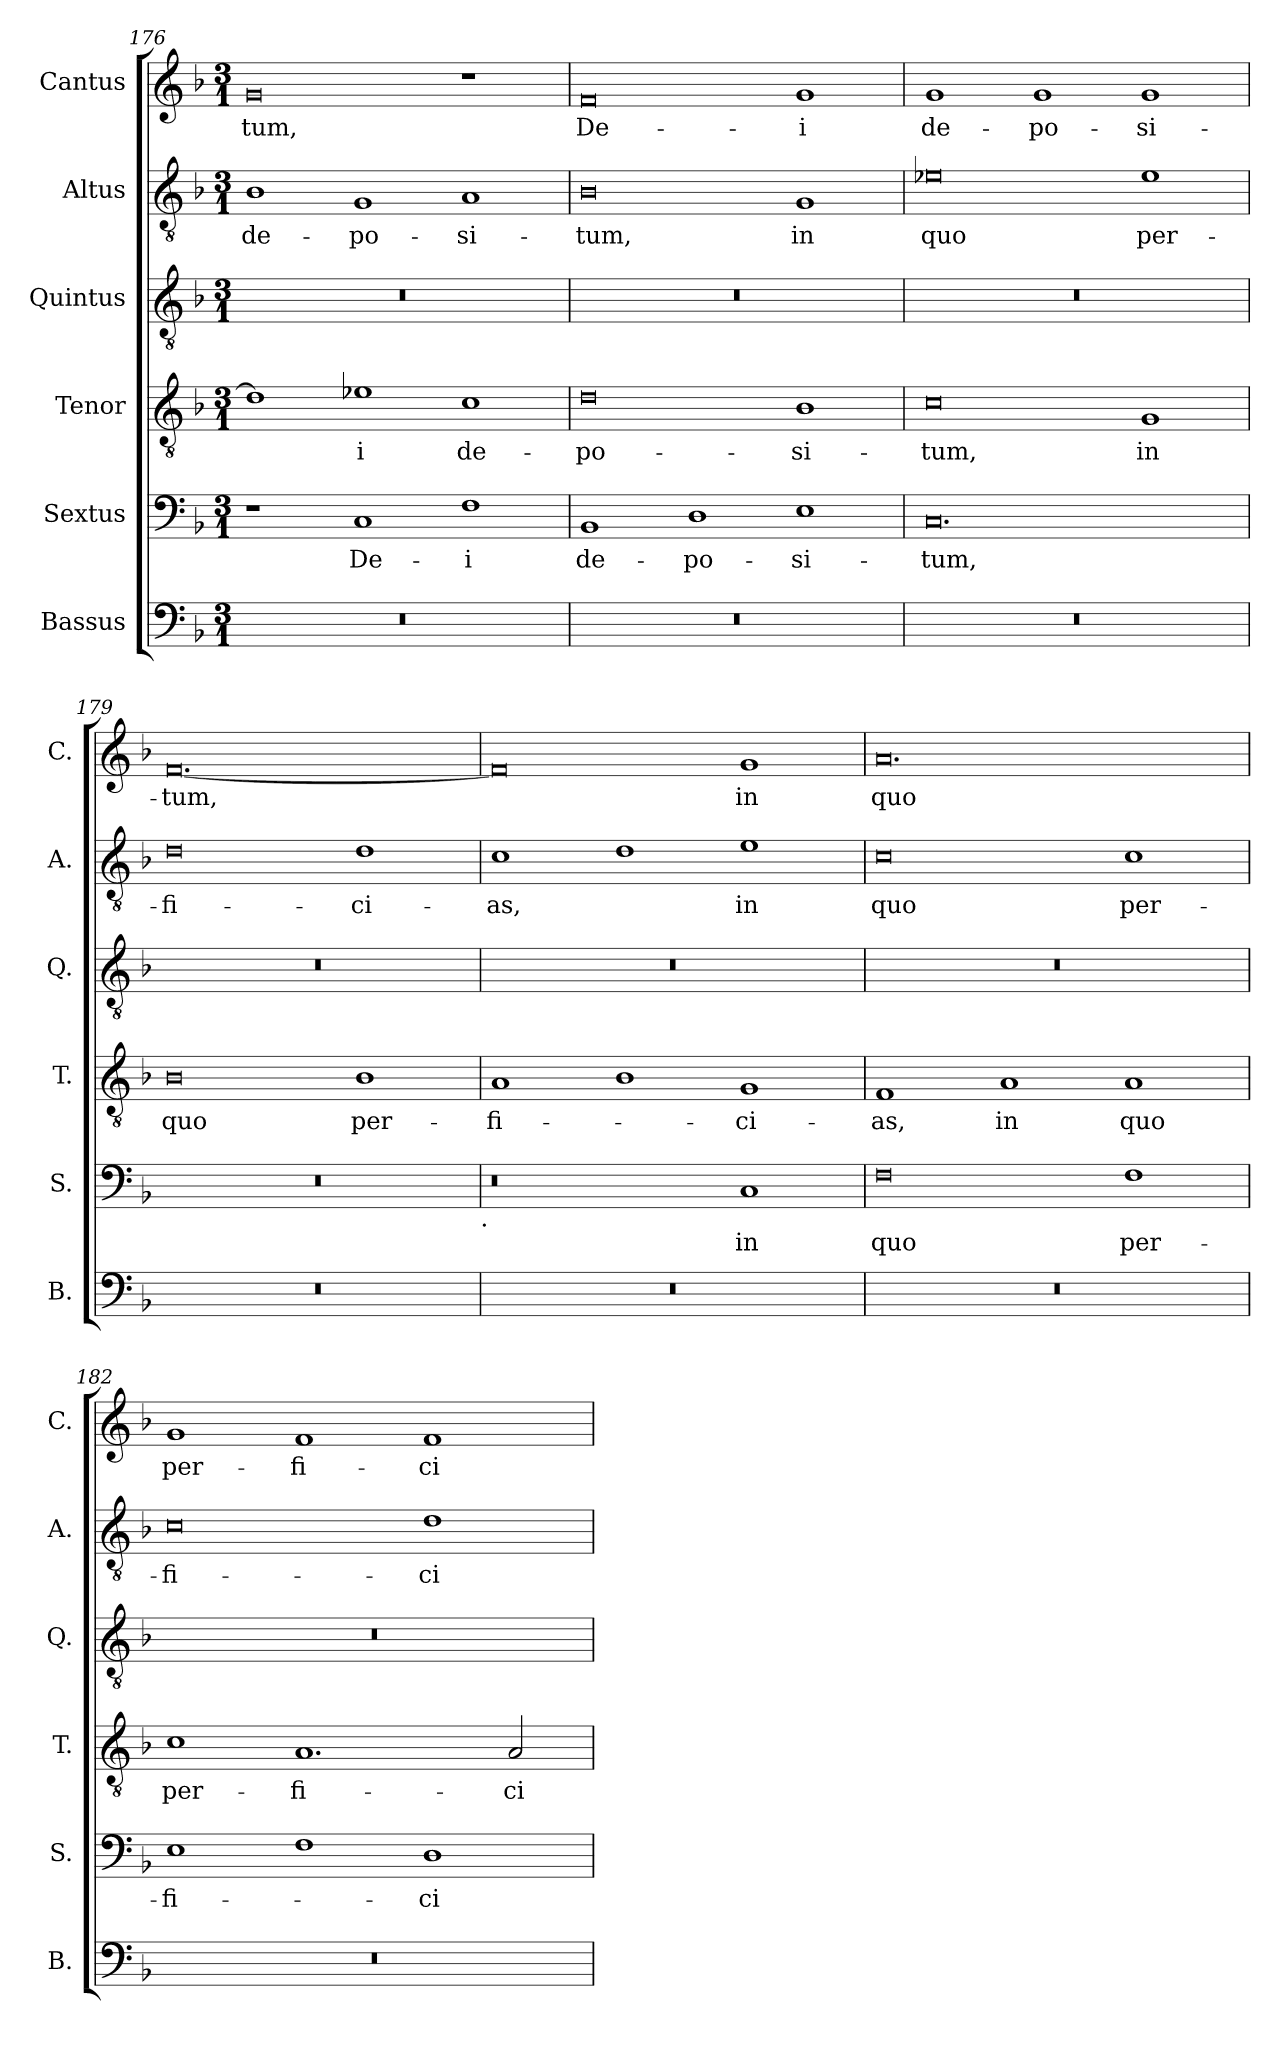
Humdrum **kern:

**kern	**kern	**text	**kern	**text	**kern	**kern	**text	**kern	**text
*part6	*part5	*part5	*part4	*part4	*part3	*part2	*part2	*part1	*part1
*staff6	*staff5	*staff5	*staff4	*staff4	*staff3	*staff2	*staff2	*staff1	*staff1
*I"Bassus	*I"Sextus	*	*I"Tenor	*	*I"Quintus	*I"Altus	*	*I"Cantus	*
*I'B.	*I'S.	*	*I'T.	*	*I'Q.	*I'A.	*	*I'C.	*
*clefF4	*clefF4	*	*clefGv2	*	*clefGv2	*clefGv2	*	*clefG2	*
*k[b-]	*k[b-]	*	*k[b-]	*	*k[b-]	*k[b-]	*	*k[b-]	*
*F:	*F:	*	*F:	*	*F:	*F:	*	*F:	*
*M3/1	*M3/1	*	*M3/1	*	*M3/1	*M3/1	*	*M3/1	*
=176	=176	=176	=176	=176	=176	=176	=176	=176	=176
0.r	1r	.	1d]	.	0.r	1B-	de-	0g	-tum,
.	1C	De-	1e-X	-i	.	1G	-po-	.	.
.	1F	-i	1c	de-	.	1A	-si-	1r	.
!!LO:PB:g=z
=177	=177	=177	=177	=177	=177	=177	=177	=177	=177
0.r	1BB-	de-	0d	-po-	0.r	0B-	-tum,	0f	De-
.	1D	-po-	.	.	.	.	.	.	.
.	1E	-si-	1B-	-si-	.	1G	in	1g	-i
=178	=178	=178	=178	=178	=178	=178	=178	=178	=178
0.r	0.C	-tum,	0c	-tum,	0.r	0e-X	quo	1g	de-
.	.	.	.	.	.	.	.	1g	-po-
.	.	.	1G	in	.	1e-	per-	1g	-si-
=179	=179	=179	=179	=179	=179	=179	=179	=179	=179
0.r	0.r	.	0B-	quo	0.r	0d	-fi-	[0.f	-tum,
.	.	.	1B-	per-	.	1d	-ci-	.	.
!	!LO:TX:b:t=.	!	!	!	!	!	!	!	!
=180	=180	=180	=180	=180	=180	=180	=180	=180	=180
0.r	0r	.	1A	-fi-	0.r	1c	-as,	0f]	.
.	.	.	1B-	.	.	1d	.	.	.
.	1C	in	1G	-ci-	.	1e	in	1g	in
=181	=181	=181	=181	=181	=181	=181	=181	=181	=181
0.r	0F	quo	1F	-as,	0.r	0c	quo	0.a	quo
.	.	.	1A	in	.	.	.	.	.
.	1F	per-	1A	quo	.	1c	per-	.	.
=182	=182	=182	=182	=182	=182	=182	=182	=182	=182
0.r	1E	-fi-	1c	per-	0.r	0c	-fi-	1g	per-
.	1F	.	1.A	-fi-	.	.	.	1f	-fi-
.	1D	-ci-	.	.	.	1d	-ci-	1f	-ci-
.	.	.	2A/	-ci-	.	.	.	.	.
=	=	=	=	=	=	=	=	=	=
*-	*-	*-	*-	*-	*-	*-	*-	*-	*-
